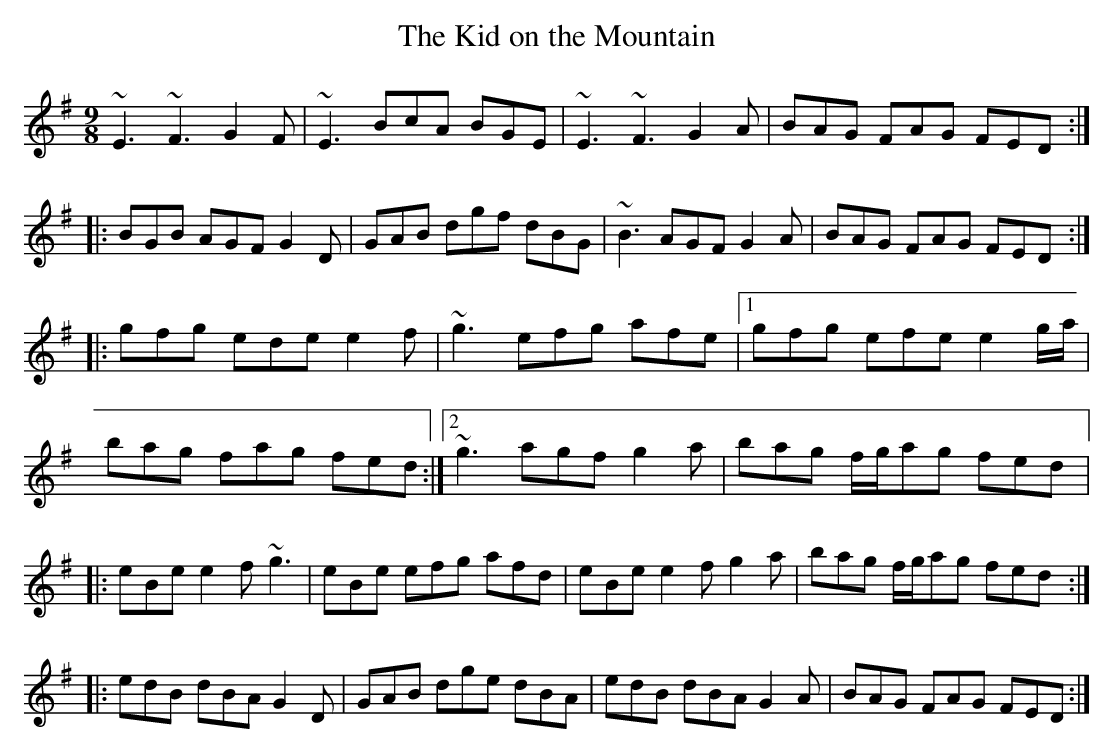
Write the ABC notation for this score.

X:1
T:Kid on the Mountain, The
M:9/8
L:1/8
K:G
~E3 ~F3 G2F|~E3 BcA BGE|~E3 ~F3 G2A|BAG FAG FED::\
BGB AGF G2D|GAB dgf dBG|~B3 AGF G2A|BAG FAG FED::\
gfg ede e2f|~g3 efg afe|1 gfg efe e2g/2a/2|bag fag fed:|2\
~g3 agf g2a|bag f/2g/2ag fed|:\
eBe e2f ~g3|eBe efg afd|eBe e2f g2a|bag f/2g/2ag fed::\
edB dBA G2D|GAB dge dBA|edB dBA G2A|BAG FAG FED:|
